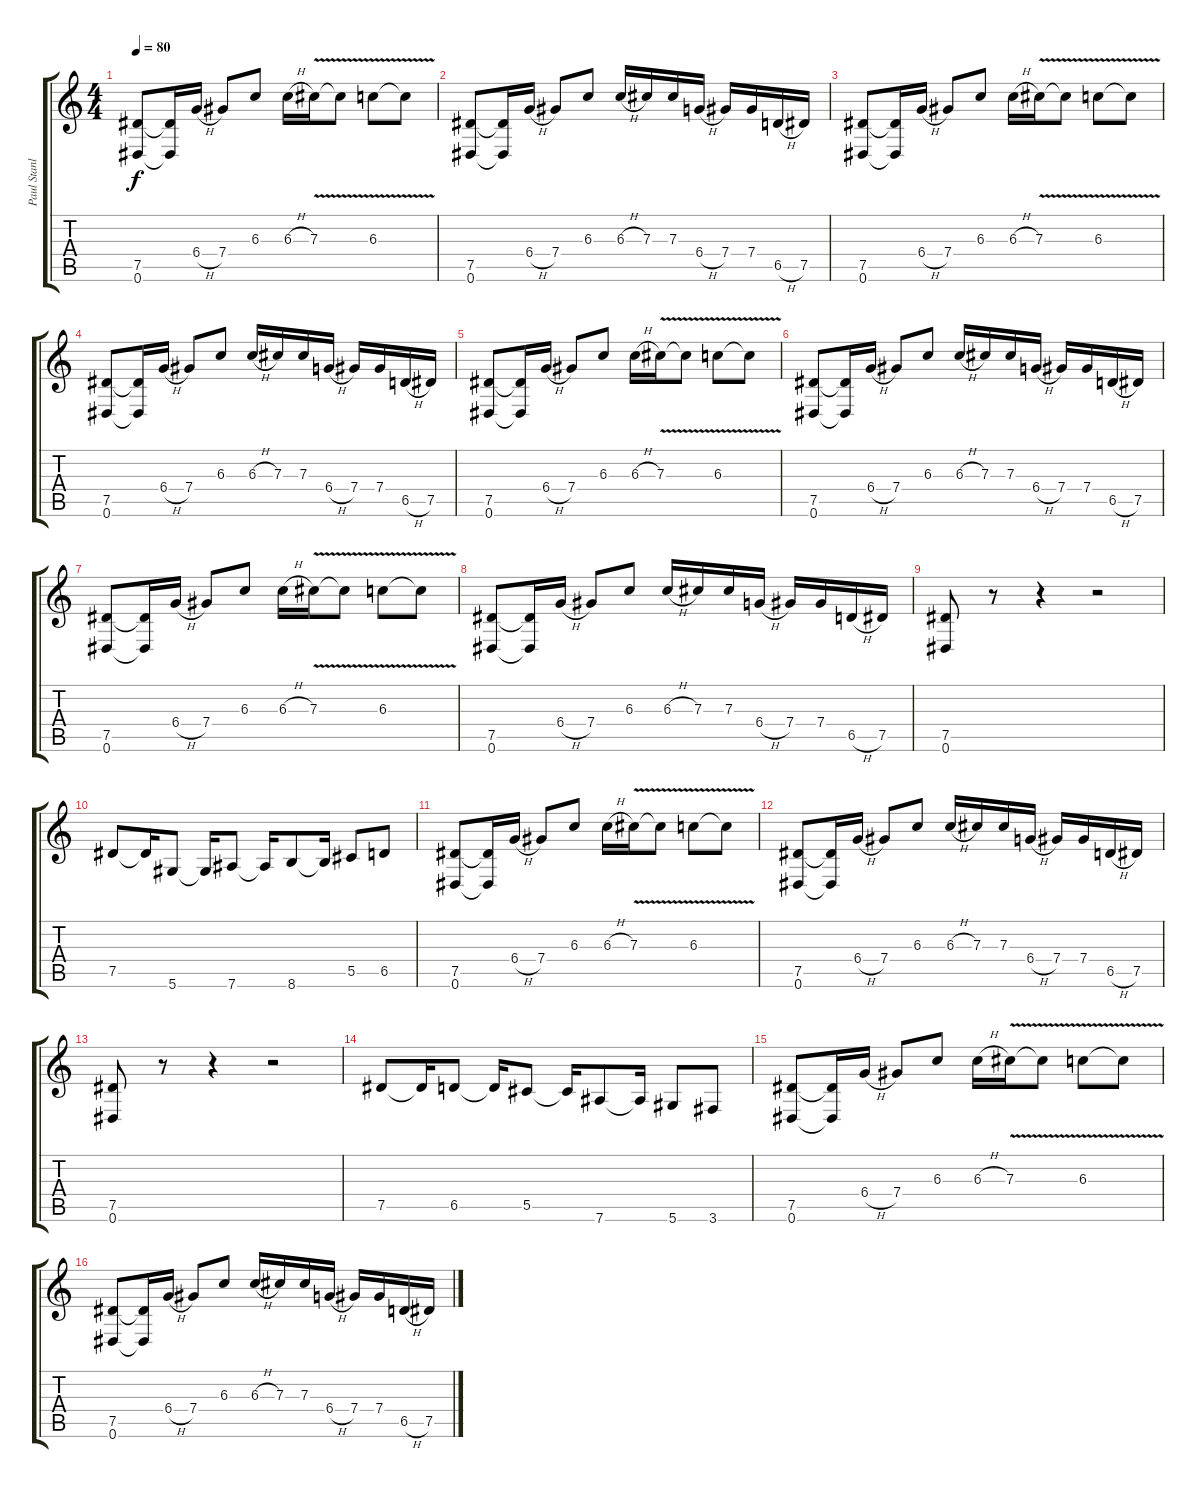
\track ("Paul Stanley" "Paul Stanl") {instrument overdrivenguitar}
\staff {score tabs}
\tuning (Eb4 Bb3 Gb3 Db3 Ab2 Eb2) {hide}
\ts (4 4)
\tempo 80
\clef g2
\ks c
(7.5 0.6).8{dy f instrument overdrivenguitar} (7.5{t} 0.6{t}).16 6.4{h}.16 7.4.8 6.3.8 6.3{h}.16 7.3{v}.16 7.3{t}.8 6.3{v}.8 6.3{t}.8 |
(7.5 0.6).8 (7.5{t} 0.6{t}).16 6.4{h}.16 7.4.8 6.3.8 6.3{h}.16 7.3.16 7.3.16 6.4{h}.16 7.4.16 7.4.16 6.5{h}.16 7.5.16 |
(7.5 0.6).8 (7.5{t} 0.6{t}).16 6.4{h}.16 7.4.8 6.3.8 6.3{h}.16 7.3{v}.16 7.3{t}.8 6.3{v}.8 6.3{t}.8 |
(7.5 0.6).8 (7.5{t} 0.6{t}).16 6.4{h}.16 7.4.8 6.3.8 6.3{h}.16 7.3.16 7.3.16 6.4{h}.16 7.4.16 7.4.16 6.5{h}.16 7.5.16 |
(7.5 0.6).8 (7.5{t} 0.6{t}).16 6.4{h}.16 7.4.8 6.3.8 6.3{h}.16 7.3{v}.16 7.3{t}.8 6.3{v}.8 6.3{t}.8 |
(7.5 0.6).8 (7.5{t} 0.6{t}).16 6.4{h}.16 7.4.8 6.3.8 6.3{h}.16 7.3.16 7.3.16 6.4{h}.16 7.4.16 7.4.16 6.5{h}.16 7.5.16 |
(7.5 0.6).8 (7.5{t} 0.6{t}).16 6.4{h}.16 7.4.8 6.3.8 6.3{h}.16 7.3{v}.16 7.3{t}.8 6.3{v}.8 6.3{t}.8 |
(7.5 0.6).8 (7.5{t} 0.6{t}).16 6.4{h}.16 7.4.8 6.3.8 6.3{h}.16 7.3.16 7.3.16 6.4{h}.16 7.4.16 7.4.16 6.5{h}.16 7.5.16 |
(7.5 0.6).8 r.8 r.4 r.2 |
7.5.8 7.5{t}.16 5.6.8 5.6{t}.16 7.6.8 7.6{t}.16 8.6.8 8.6{t}.16 5.5.8 6.5.8 |
(7.5 0.6).8 (7.5{t} 0.6{t}).16 6.4{h}.16 7.4.8 6.3.8 6.3{h}.16 7.3{v}.16 7.3{t}.8 6.3{v}.8 6.3{t}.8 |
(7.5 0.6).8 (7.5{t} 0.6{t}).16 6.4{h}.16 7.4.8 6.3.8 6.3{h}.16 7.3.16 7.3.16 6.4{h}.16 7.4.16 7.4.16 6.5{h}.16 7.5.16 |
(7.5 0.6).8 r.8 r.4 r.2 |
7.5.8 7.5{t}.16 6.5.8 6.5{t}.16 5.5.8 5.5{t}.16 7.6.8 7.6{t}.16 5.6.8 3.6.8 |
(7.5 0.6).8 (7.5{t} 0.6{t}).16 6.4{h}.16 7.4.8 6.3.8 6.3{h}.16 7.3{v}.16 7.3{t}.8 6.3{v}.8 6.3{t}.8 |
(7.5 0.6).8 (7.5{t} 0.6{t}).16 6.4{h}.16 7.4.8 6.3.8 6.3{h}.16 7.3.16 7.3.16 6.4{h}.16 7.4.16 7.4.16 6.5{h}.16 7.5.16
